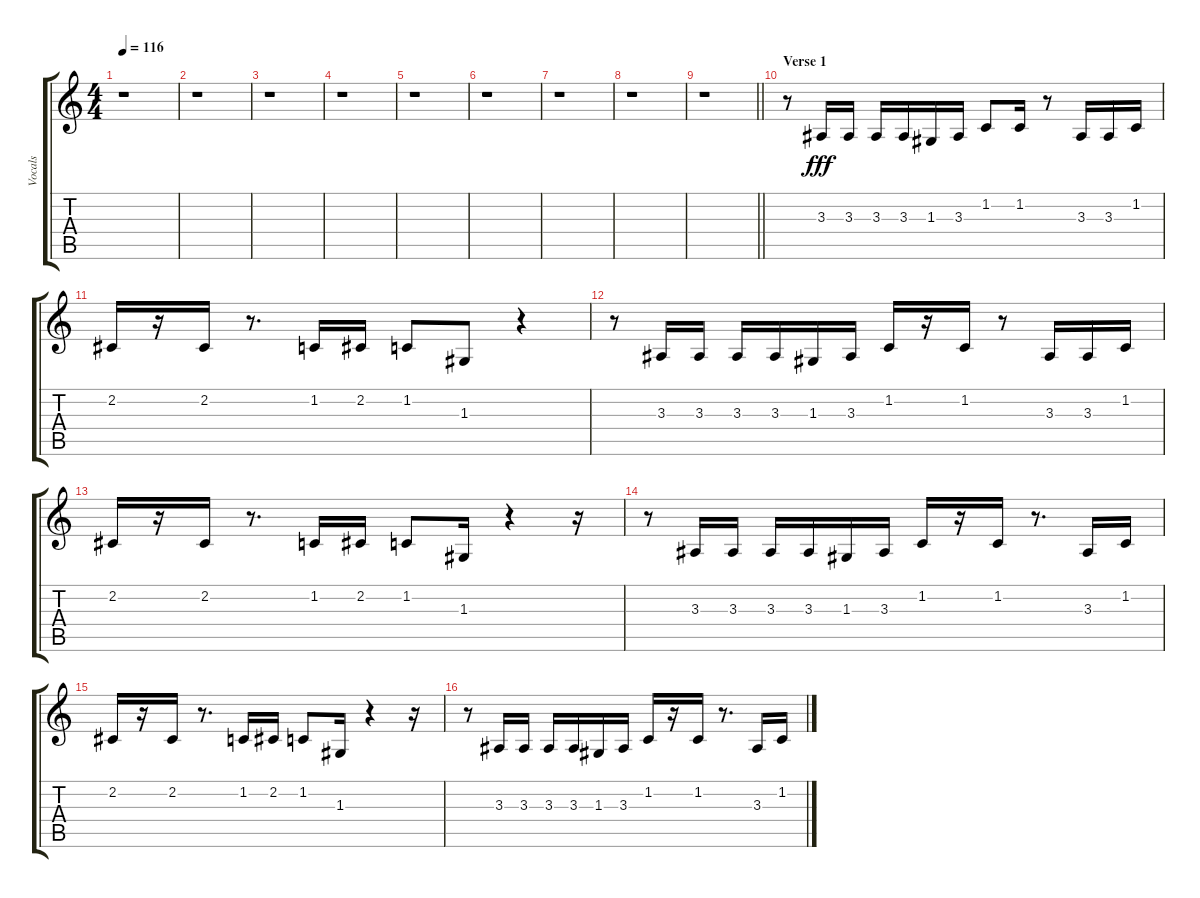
\track ("Vocals" "Vocals") {instrument flute}
\staff {score tabs}
\tuning (E4 B3 G3 D3 A2 E2) {hide}
\ts (4 4)
\tempo 116
\clef g2
\ks c
r.1{dy fff instrument flute} |
r.1 |
r.1 |
r.1 |
r.1 |
r.1 |
r.1 |
r.1 |
\barLineRight lightlight
r.1 |
\section ("" "Verse 1")
r.8 3.3.16 3.3.16 3.3.16 3.3.16 1.3.16 3.3.16 1.2.8 1.2.16 r.8 3.3.16 3.3.16 1.2.16 |
2.2.16 r.16 2.2.16 r.8{d} 1.2.16 2.2.16 1.2.8 1.3.8 r.4 |
r.8 3.3.16 3.3.16 3.3.16 3.3.16 1.3.16 3.3.16 1.2.16 r.16 1.2.16 r.8 3.3.16 3.3.16 1.2.16 |
2.2.16 r.16 2.2.16 r.8{d} 1.2.16 2.2.16 1.2.8 1.3.16 r.4 r.16 |
r.8 3.3.16 3.3.16 3.3.16 3.3.16 1.3.16 3.3.16 1.2.16 r.16 1.2.16 r.8{d} 3.3.16 1.2.16 |
2.2.16 r.16 2.2.16 r.8{d} 1.2.16 2.2.16 1.2.8 1.3.16 r.4 r.16 |
r.8 3.3.16 3.3.16 3.3.16 3.3.16 1.3.16 3.3.16 1.2.16 r.16 1.2.16 r.8{d} 3.3.16 1.2.16
